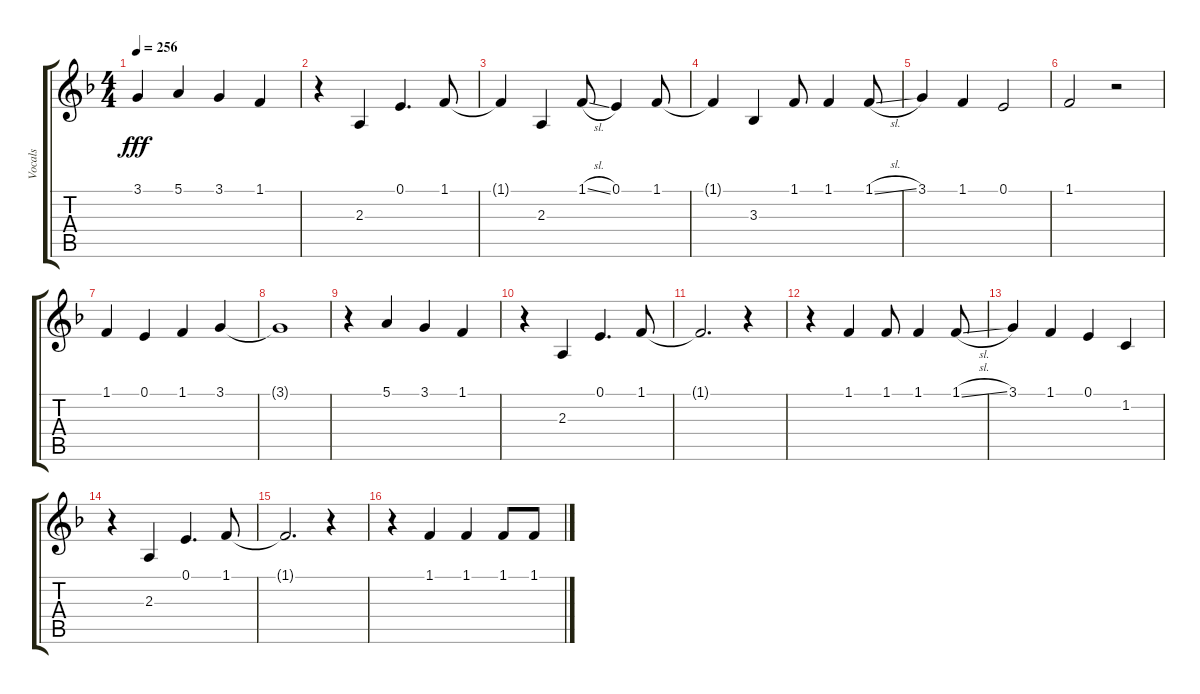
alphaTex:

\track ("Vocals" "Vocals") {instrument voiceoohs}
\staff {score tabs}
\tuning (E4 B3 G3 D3 A2 E2) {hide}
\ts (4 4)
\tempo 256
\clef g2
\ks f
3.1.4{dy fff} 5.1.4 3.1.4 1.1.4 |
r.4 2.3.4 0.1.4{d} 1.1.8 |
1.1{t}.4 2.3.4 1.1{sl}.8 0.1.4 1.1.8 |
1.1{t}.4 3.3.4 1.1.8 1.1.4 1.1{sl}.8 |
3.1.4 1.1.4 0.1.2 |
1.1.2 r.2 |
1.1.4 0.1.4 1.1.4 3.1.4 |
3.1{t}.1 |
r.4 5.1.4 3.1.4 1.1.4 |
r.4 2.3.4 0.1.4{d} 1.1.8 |
1.1{t}.2{d} r.4 |
r.4 1.1.4 1.1.8 1.1.4 1.1{sl}.8 |
3.1.4 1.1.4 0.1.4 1.2.4 |
r.4 2.3.4 0.1.4{d} 1.1.8 |
1.1{t}.2{d} r.4 |
r.4 1.1.4 1.1.4 1.1.8 1.1{sl}.8
